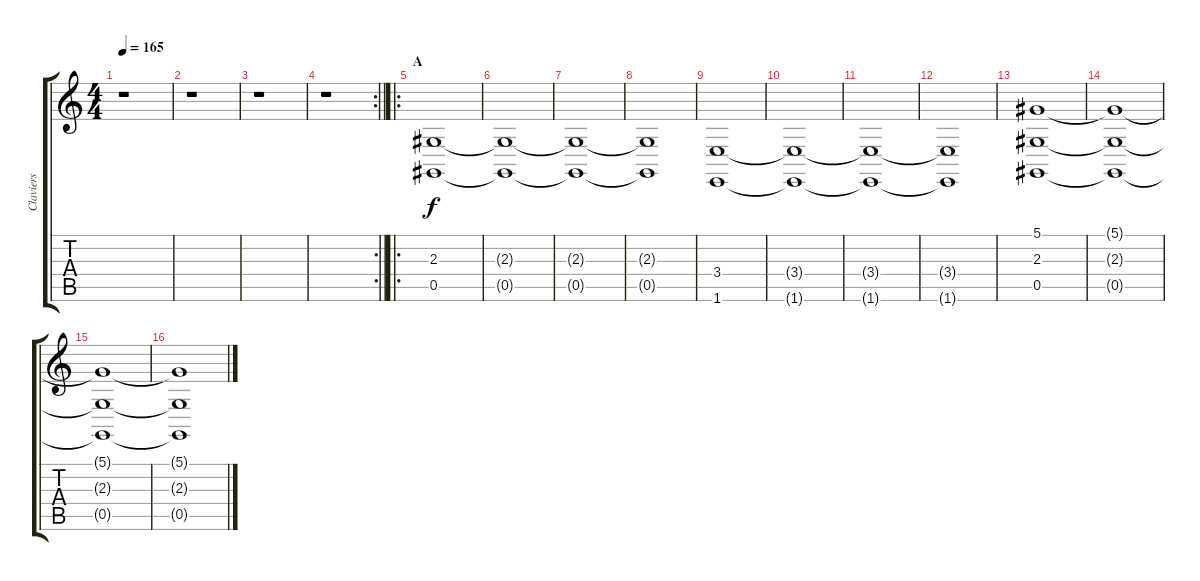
\track ("Claviers" "Claviers") {instrument choiraahs}
\staff {score tabs}
\tuning (Eb4 Bb3 Gb3 Db3 Ab2 Eb2) {hide}
\ts (4 4)
\tempo 165
\clef g2
\ks c
r.1{dy f} |
r.1 |
r.1 |
\rc 2
\barLineRight lightlight
r.1 |
\ro
\section ("" "A")
(2.3 0.5).1{volume 4} |
(2.3{t} 0.5{t}).1 |
(2.3{t} 0.5{t}).1 |
(2.3{t} 0.5{t}).1 |
(3.4 1.6).1 |
(3.4{t} 1.6{t}).1 |
(3.4{t} 1.6{t}).1 |
(3.4{t} 1.6{t}).1 |
(5.1 2.3 0.5).1 |
(5.1{t} 2.3{t} 0.5{t}).1 |
(5.1{t} 2.3{t} 0.5{t}).1 |
(5.1{t} 2.3{t} 0.5{t}).1
